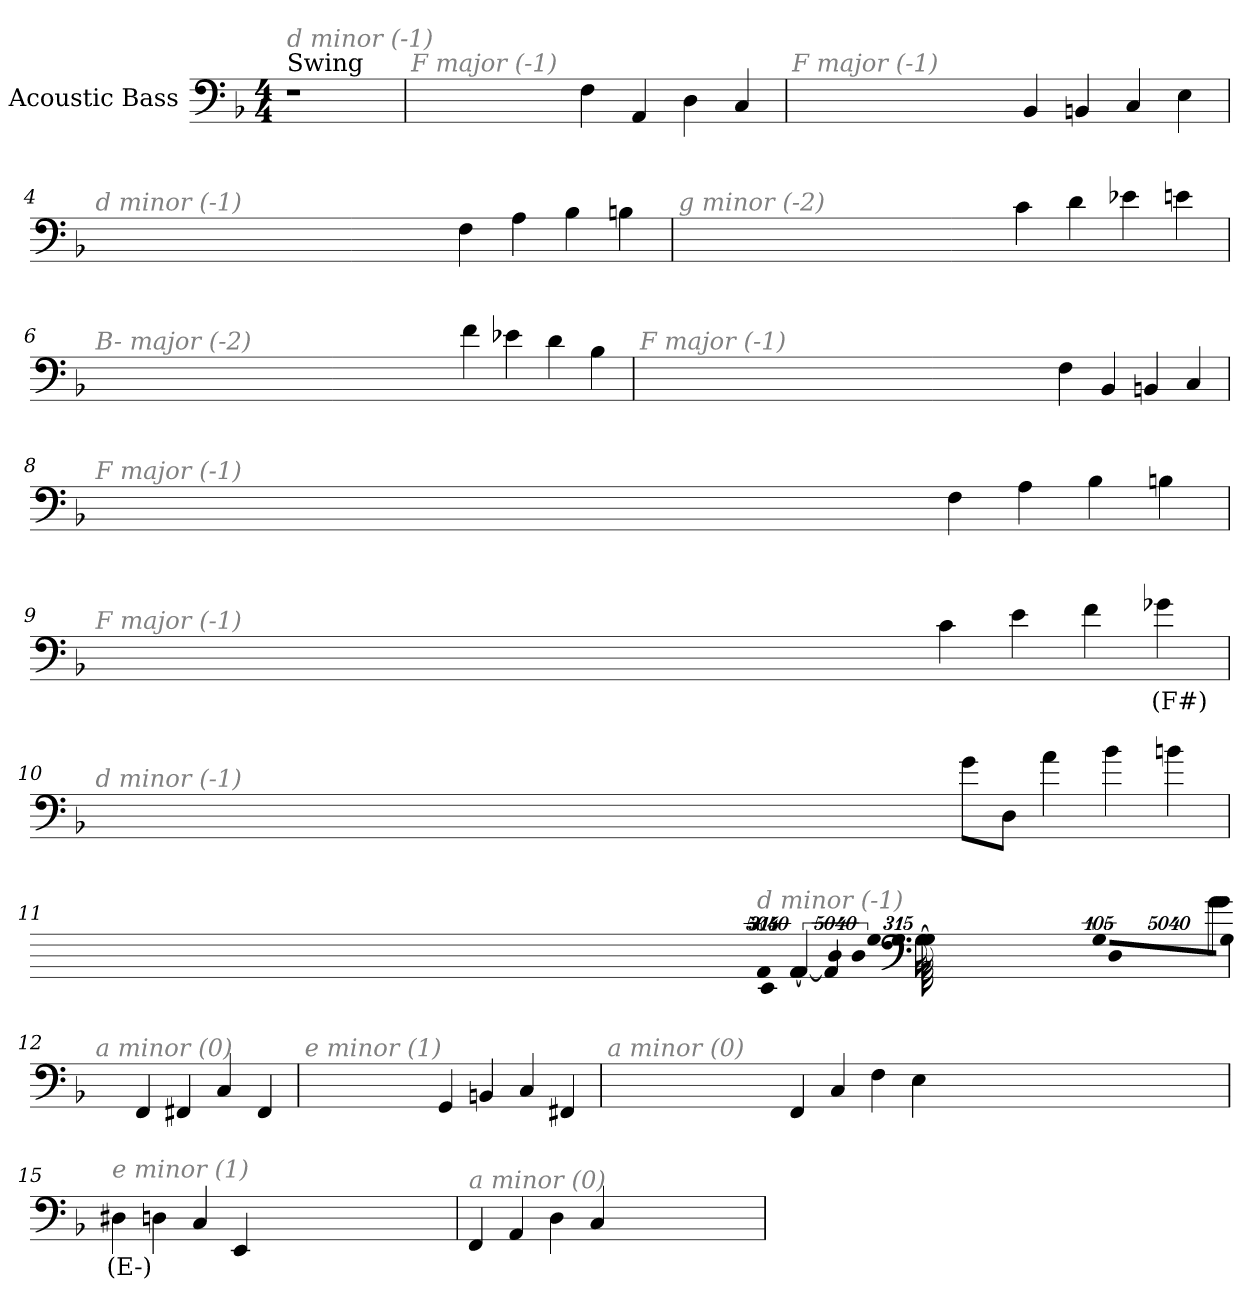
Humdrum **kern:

**kern	**text
*part1	*part1
*staff1	*staff1
*I"Acoustic Bass	*
*clefF4	*
*ITrd7c12	*
*k[b-]	*
*F:	*
*M4/4	*
*MM193	*
=1	=1
!LO:TX:a:t=Swing	!
!LO:TX:i:color=#808080:t=d minor (-1)	!
1r	.
=2	=2
!LO:TX:i:color=#808080:t=F major (-1)	!
4FF	.
4AAA	.
4DD	.
4CC	.
=3	=3
!LO:TX:i:color=#808080:t=F major (-1)	!
4BBB-	.
4BBBn	.
4CC	.
4EE	.
=4	=4
!LO:TX:i:color=#808080:t=d minor (-1)	!
4FF	.
4AA	.
4BB-	.
4BBn	.
=5	=5
!LO:TX:i:color=#808080:t=g minor (-2)	!
4C	.
4D	.
4E-X	.
4En	.
=6	=6
!LO:TX:i:color=#808080:t=B- major (-2)	!
4F	.
4E-X	.
4D	.
4BB-	.
=7	=7
!LO:TX:i:color=#808080:t=F major (-1)	!
4FF	.
4BBB-	.
4BBBn	.
4CC	.
=8	=8
!LO:TX:i:color=#808080:t=F major (-1)	!
4FF	.
4AA	.
4BB-	.
4BBn	.
=9	=9
!LO:TX:i:color=#808080:t=F major (-1)	!
4C	.
4E	.
4F	.
4G-Xi	(F#)
=10	=10
!LO:TX:i:color=#808080:t=d minor (-1)	!
8GL	.
8DDJ	.
4A	.
4B-	.
4Bn	.
=11	=11
!LO:TX:i:color=#808080:t=d minor (-1)	!
8GL	.
8GJ	.
!LO:N:vis=8	!
40320%3347GL	.
!LO:N:vis=8	!
40320%3347GG	.
!LO:N:vis=8	!
40320%3347DDJ	.
!LO:N:vis=1024	!
[13440%13GGL	.
16GGL_	.
64GGL_	.
!LO:N:vis=256	!
20160%79GGL]	.
!LO:N:vis=8	!
40320%3347GG	.
!LO:N:vis=8	!
40320%3347DDJ	.
!LO:N:vis=8	!
40320%3347DDL	.
!LO:N:vis=1024	!
[13440%13AAA	.
16AAA_	.
64AAA_	.
!LO:N:vis=256	!
20160%79AAA]	.
!LO:N:vis=8	!
40320%3347EEEJ	.
=12	=12
!LO:TX:i:color=#808080:t=a minor (0)	!
4FFF	.
4FFF#X	.
4CC	.
4FFF#	.
=13	=13
!LO:TX:i:color=#808080:t=e minor (1)	!
4GGG	.
4BBBn	.
4CC	.
4FFF#X	.
=14	=14
!LO:TX:i:color=#808080:t=a minor (0)	!
4FFF	.
4CC	.
4FF	.
4EE	.
=15	=15
!LO:TX:i:color=#808080:t=e minor (1)	!
4DD#Xi	(E-)
4DD	.
4CC	.
4EEE	.
=16	=16
!LO:TX:i:color=#808080:t=a minor (0)	!
4FFF	.
4AAA	.
4DD	.
4CC	.
=	=
*-	*-
